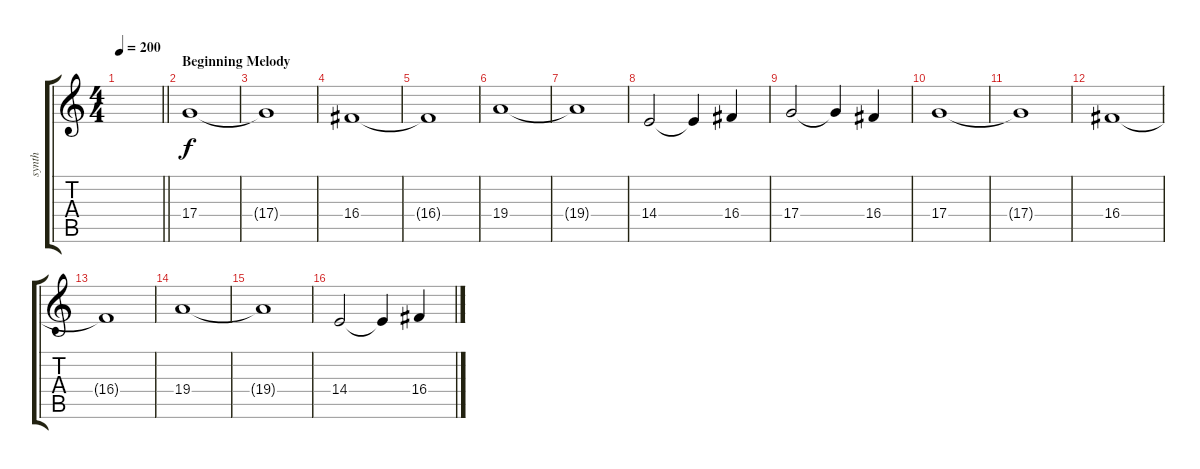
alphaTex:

\track ("synth" "synth") {instrument pad8sweep}
\staff {score tabs}
\tuning (E4 B3 G3 D3 A2 E2) {hide}
\ts (4 4)
\tempo 200
\clef g2
\barLineRight lightlight
\ks c
|
\section ("" "Beginning Melody")
17.4.1 |
17.4{t}.1 |
16.4.1 |
16.4{t}.1 |
19.4.1 |
19.4{t}.1 |
14.4.2 14.4{t}.4 16.4.4 |
17.4.2 17.4{t}.4 16.4.4 |
17.4.1 |
17.4{t}.1 |
16.4.1 |
16.4{t}.1 |
19.4.1 |
19.4{t}.1 |
14.4.2 14.4{t}.4 16.4.4
